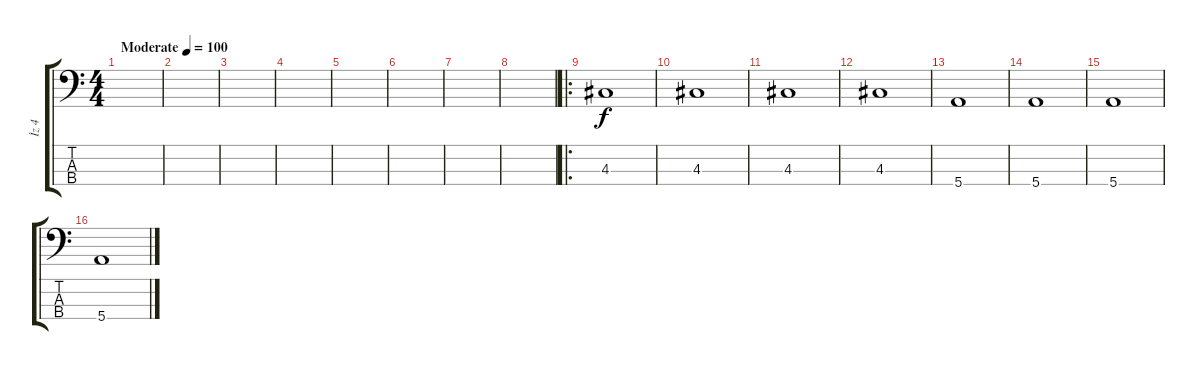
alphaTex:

\track ("İz 4" "İz 4") {instrument electricbassfinger}
\staff {score tabs}
\tuning (G2 D2 A1 E1) {hide}
\ts (4 4)
\tempo (100 "Moderate")
\clef f4
\ks c
|
|
|
|
|
|
|
|
\ro
4.3.1 |
4.3.1 |
4.3.1 |
4.3.1 |
5.4.1 |
5.4.1 |
5.4.1 |
5.4.1
